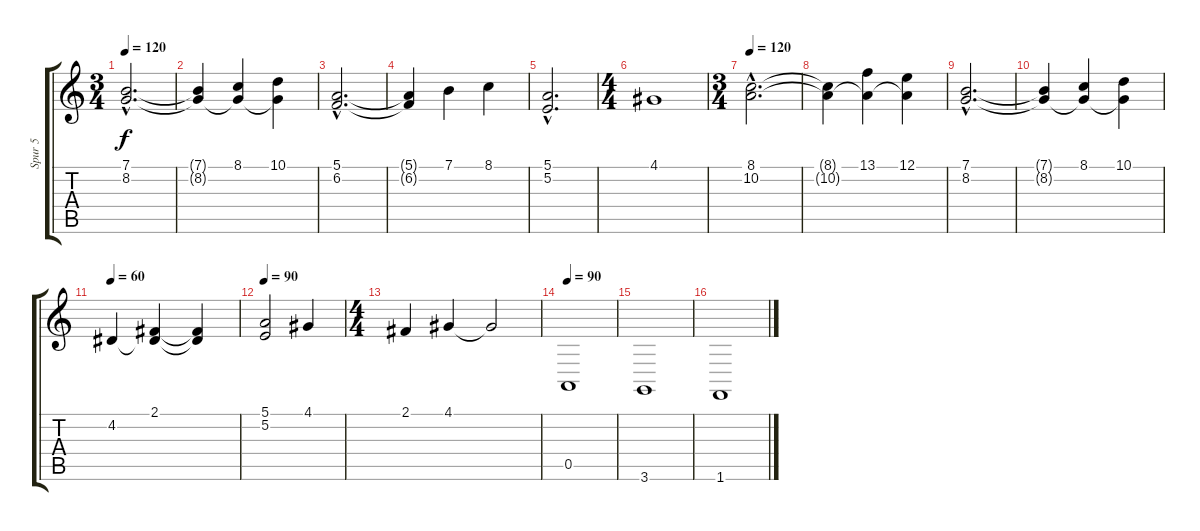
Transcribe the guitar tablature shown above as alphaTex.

\track ("Spur 5" "Spur 5") {instrument stringensemble2}
\staff {score tabs}
\tuning (E4 B3 G3 D3 A2 E2) {hide}
\ts (3 4)
\tempo 120
\clef g2
\ks c
(7.1{hac} 8.2{hac}).2{d dy f} |
(7.1{t} 8.2{t}).4 (8.1 8.2{t}).4 (10.1 8.2{t}).4 |
(5.1{hac} 6.2{hac}).2{d} |
(5.1{t} 6.2{t}).4 7.1.4 8.1.4 |
(5.1{hac} 5.2{hac}).2{d} |
\ts (4 4)
4.1.1 |
\ts (3 4)
\tempo 120
(8.1{hac} 10.2{hac}).2{d} |
(8.1{t} 10.2{t}).4 (13.1 10.2{t}).4 (12.1 10.2{t}).4 |
(7.1{hac} 8.2{hac}).2{d} |
(7.1{t} 8.2{t}).4 (8.1 8.2{t}).4 (10.1 8.2{t}).4 |
\tempo 70
\tempo 60
4.2.4 (2.1 4.2{t}).4 (2.1{t} 4.2{t}).4 |
\tempo 90
(5.1 5.2).2 4.1.4 |
\ts (4 4)
2.1.4 4.1.4 4.1{t}.2 |
\tempo 90
0.5.1 |
3.6.1 |
1.6.1
